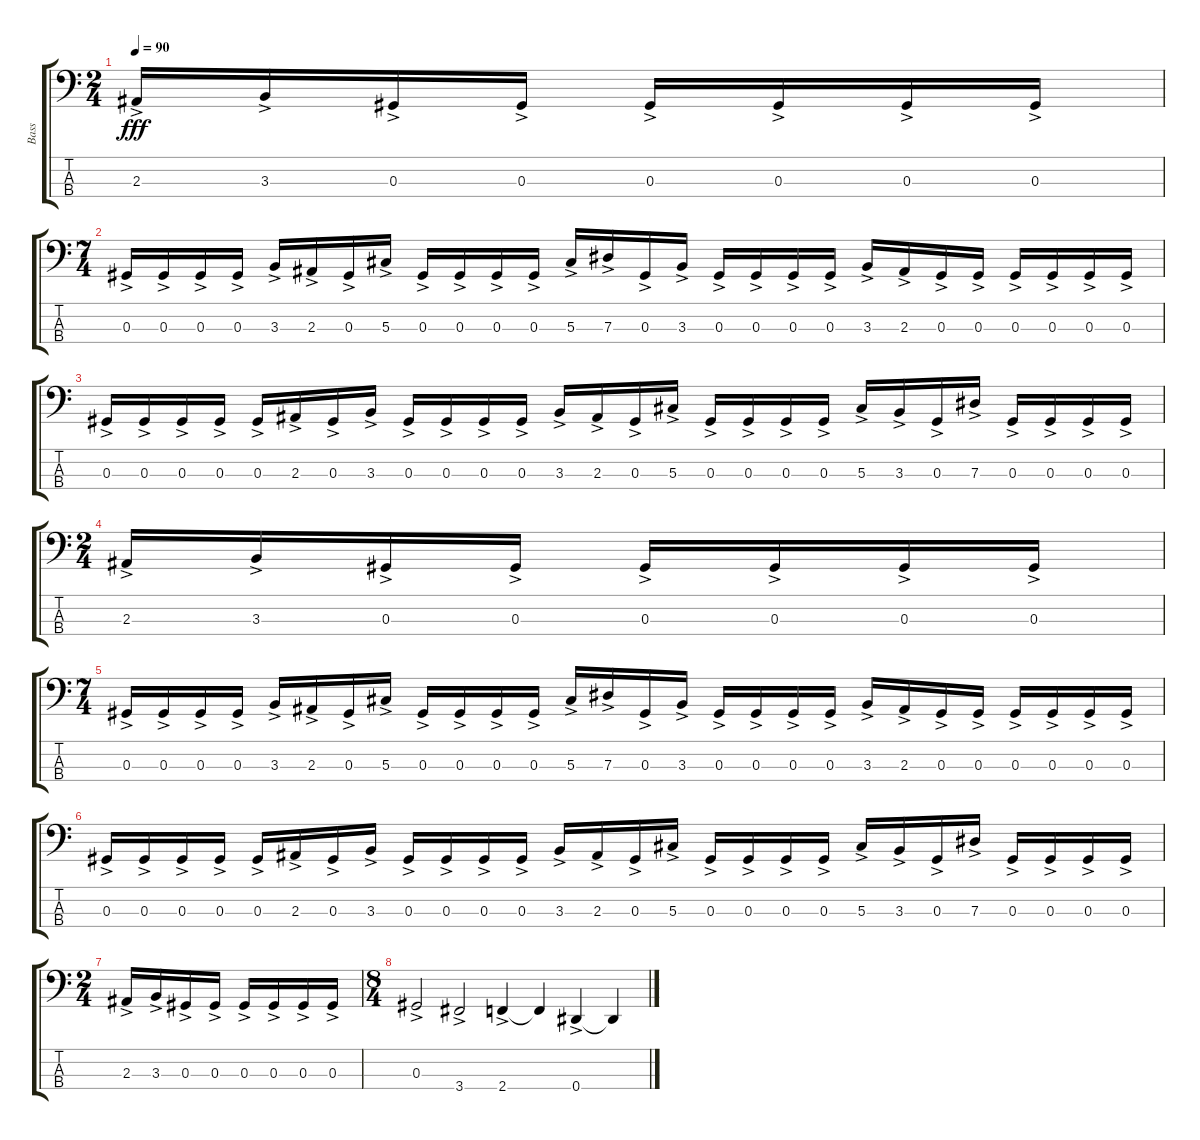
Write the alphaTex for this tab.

\track ("Bass" "Bass") {instrument electricbassfinger}
\staff {score tabs}
\tuning (Gb2 Db2 Ab1 Eb1) {hide}
\ts (2 4)
\tempo 90
\clef f4
\ks c
2.3{ac}.16{dy fff} 3.3{ac}.16 0.3{ac}.16 0.3{ac}.16 0.3{ac}.16 0.3{ac}.16 0.3{ac}.16 0.3{ac}.16 |
\ts (7 4)
0.3{ac}.16 0.3{ac}.16 0.3{ac}.16 0.3{ac}.16 3.3{ac}.16 2.3{ac}.16 0.3{ac}.16 5.3{ac}.16 0.3{ac}.16 0.3{ac}.16 0.3{ac}.16 0.3{ac}.16 5.3{ac}.16 7.3{ac}.16 0.3{ac}.16 3.3{ac}.16 0.3{ac}.16 0.3{ac}.16 0.3{ac}.16 0.3{ac}.16 3.3{ac}.16 2.3{ac}.16 0.3{ac}.16 0.3{ac}.16 0.3{ac}.16 0.3{ac}.16 0.3{ac}.16 0.3{ac}.16 |
0.3{ac}.16 0.3{ac}.16 0.3{ac}.16 0.3{ac}.16 0.3{ac}.16 2.3{ac}.16 0.3{ac}.16 3.3{ac}.16 0.3{ac}.16 0.3{ac}.16 0.3{ac}.16 0.3{ac}.16 3.3{ac}.16 2.3{ac}.16 0.3{ac}.16 5.3{ac}.16 0.3{ac}.16 0.3{ac}.16 0.3{ac}.16 0.3{ac}.16 5.3{ac}.16 3.3{ac}.16 0.3{ac}.16 7.3{ac}.16 0.3{ac}.16 0.3{ac}.16 0.3{ac}.16 0.3{ac}.16 |
\ts (2 4)
2.3{ac}.16 3.3{ac}.16 0.3{ac}.16 0.3{ac}.16 0.3{ac}.16 0.3{ac}.16 0.3{ac}.16 0.3{ac}.16 |
\ts (7 4)
0.3{ac}.16 0.3{ac}.16 0.3{ac}.16 0.3{ac}.16 3.3{ac}.16 2.3{ac}.16 0.3{ac}.16 5.3{ac}.16 0.3{ac}.16 0.3{ac}.16 0.3{ac}.16 0.3{ac}.16 5.3{ac}.16 7.3{ac}.16 0.3{ac}.16 3.3{ac}.16 0.3{ac}.16 0.3{ac}.16 0.3{ac}.16 0.3{ac}.16 3.3{ac}.16 2.3{ac}.16 0.3{ac}.16 0.3{ac}.16 0.3{ac}.16 0.3{ac}.16 0.3{ac}.16 0.3{ac}.16 |
0.3{ac}.16 0.3{ac}.16 0.3{ac}.16 0.3{ac}.16 0.3{ac}.16 2.3{ac}.16 0.3{ac}.16 3.3{ac}.16 0.3{ac}.16 0.3{ac}.16 0.3{ac}.16 0.3{ac}.16 3.3{ac}.16 2.3{ac}.16 0.3{ac}.16 5.3{ac}.16 0.3{ac}.16 0.3{ac}.16 0.3{ac}.16 0.3{ac}.16 5.3{ac}.16 3.3{ac}.16 0.3{ac}.16 7.3{ac}.16 0.3{ac}.16 0.3{ac}.16 0.3{ac}.16 0.3{ac}.16 |
\ts (2 4)
2.3{ac}.16 3.3{ac}.16 0.3{ac}.16 0.3{ac}.16 0.3{ac}.16 0.3{ac}.16 0.3{ac}.16 0.3{ac}.16 |
\ts (8 4)
0.3{ac}.2 3.4{ac}.2 2.4{ac}.4 2.4{t}.4 0.4{ac}.4 0.4{t}.4
